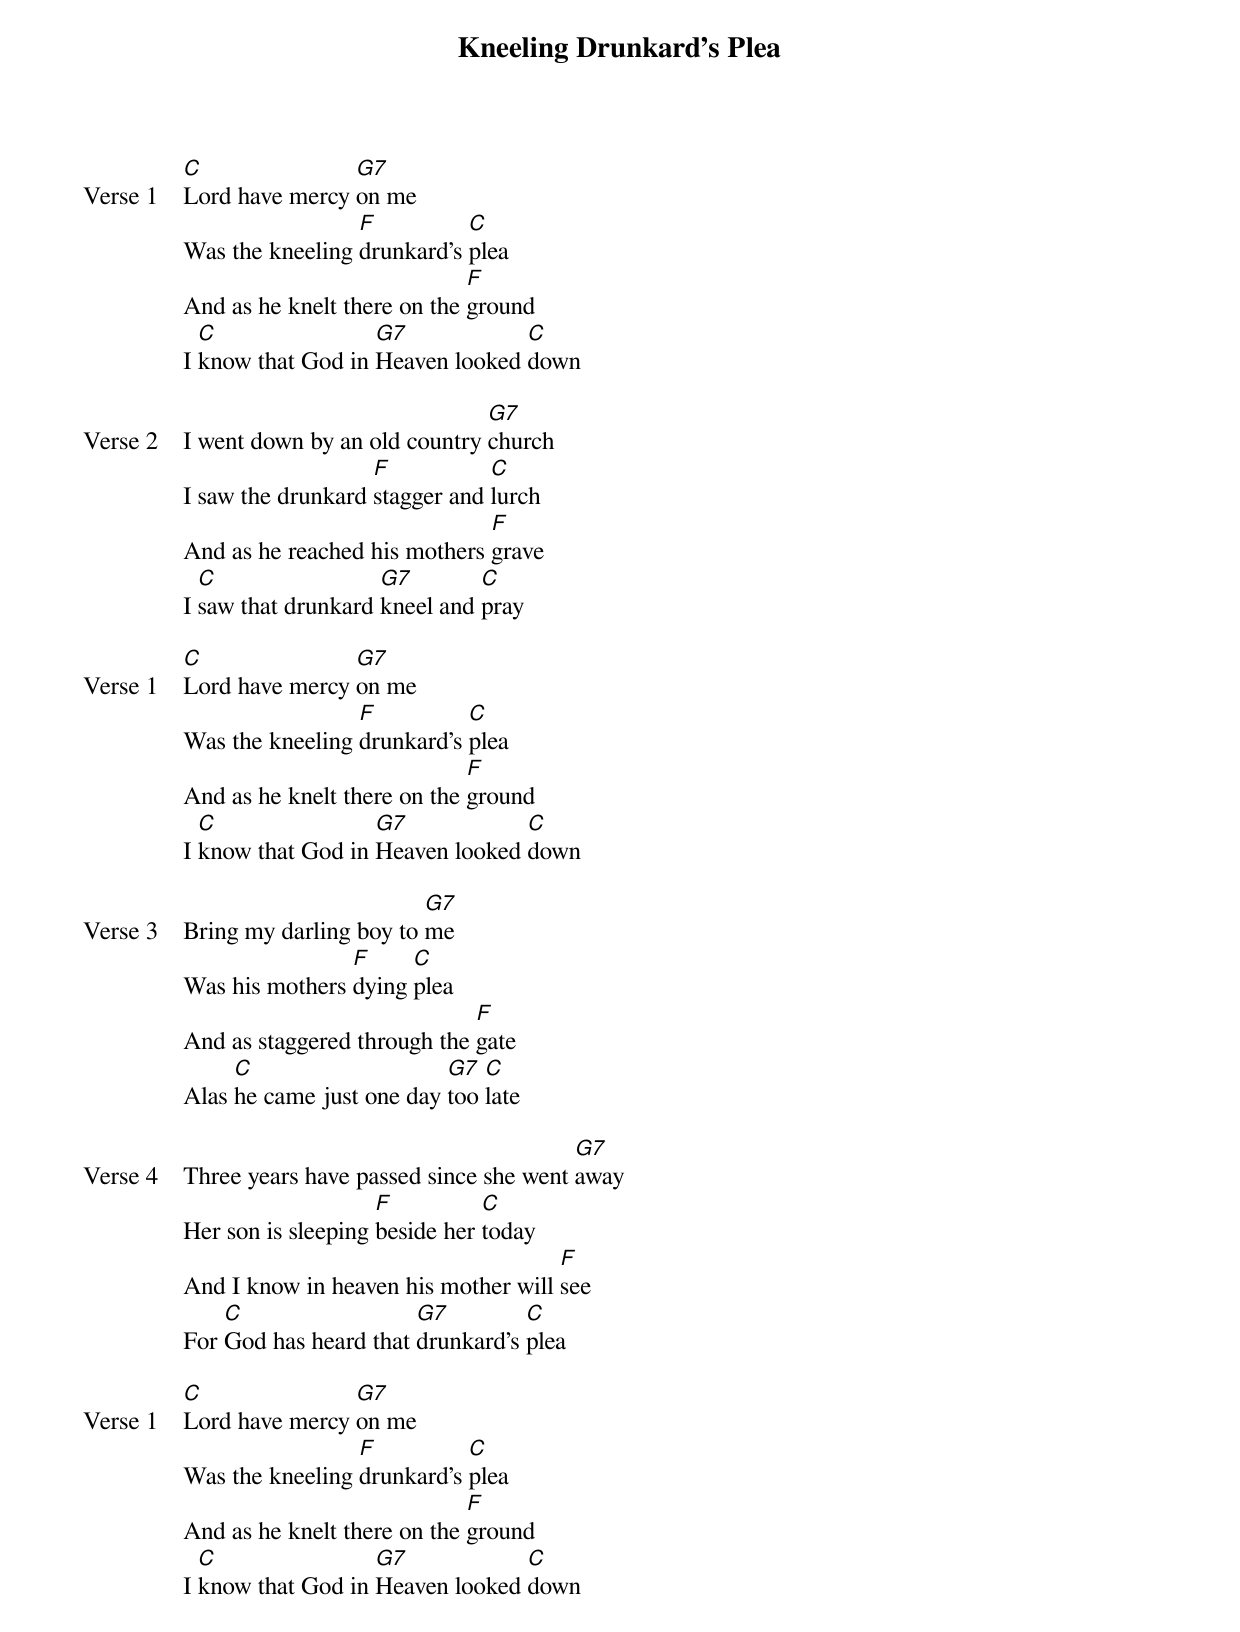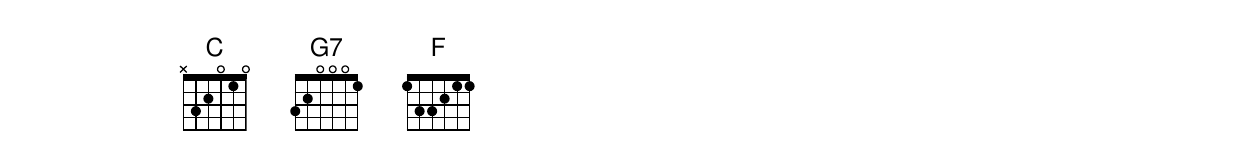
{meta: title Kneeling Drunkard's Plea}
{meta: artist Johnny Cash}
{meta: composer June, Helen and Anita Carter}

{start_of_verse: Verse 1}
[C]Lord have mercy [G7]on me
Was the kneeling [F]drunkard's [C]plea
And as he knelt there on the [F]ground
I [C]know that God in [G7]Heaven looked [C]down
{end_of_verse}

{start_of_verse: Verse 2}
I went down by an old country [G7]church
I saw the drunkard [F]stagger and [C]lurch
And as he reached his mothers [F]grave
I [C]saw that drunkard [G7]kneel and [C]pray
{end_of_verse}

{start_of_verse: Verse 1}
[C]Lord have mercy [G7]on me
Was the kneeling [F]drunkard's [C]plea
And as he knelt there on the [F]ground
I [C]know that God in [G7]Heaven looked [C]down
{end_of_verse}

{start_of_verse: Verse 3}
Bring my darling boy to [G7]me
Was his mothers [F]dying [C]plea
And as staggered through the [F]gate
Alas [C]he came just one day [G7]too [C]late
{end_of_verse}

{start_of_verse: Verse 4}
Three years have passed since she went [G7]away
Her son is sleeping [F]beside her [C]today
And I know in heaven his mother will [F]see
For [C]God has heard that [G7]drunkard's [C]plea
{end_of_verse}

{start_of_verse: Verse 1}
[C]Lord have mercy [G7]on me
Was the kneeling [F]drunkard's [C]plea
And as he knelt there on the [F]ground
I [C]know that God in [G7]Heaven looked [C]down
{end_of_verse}
